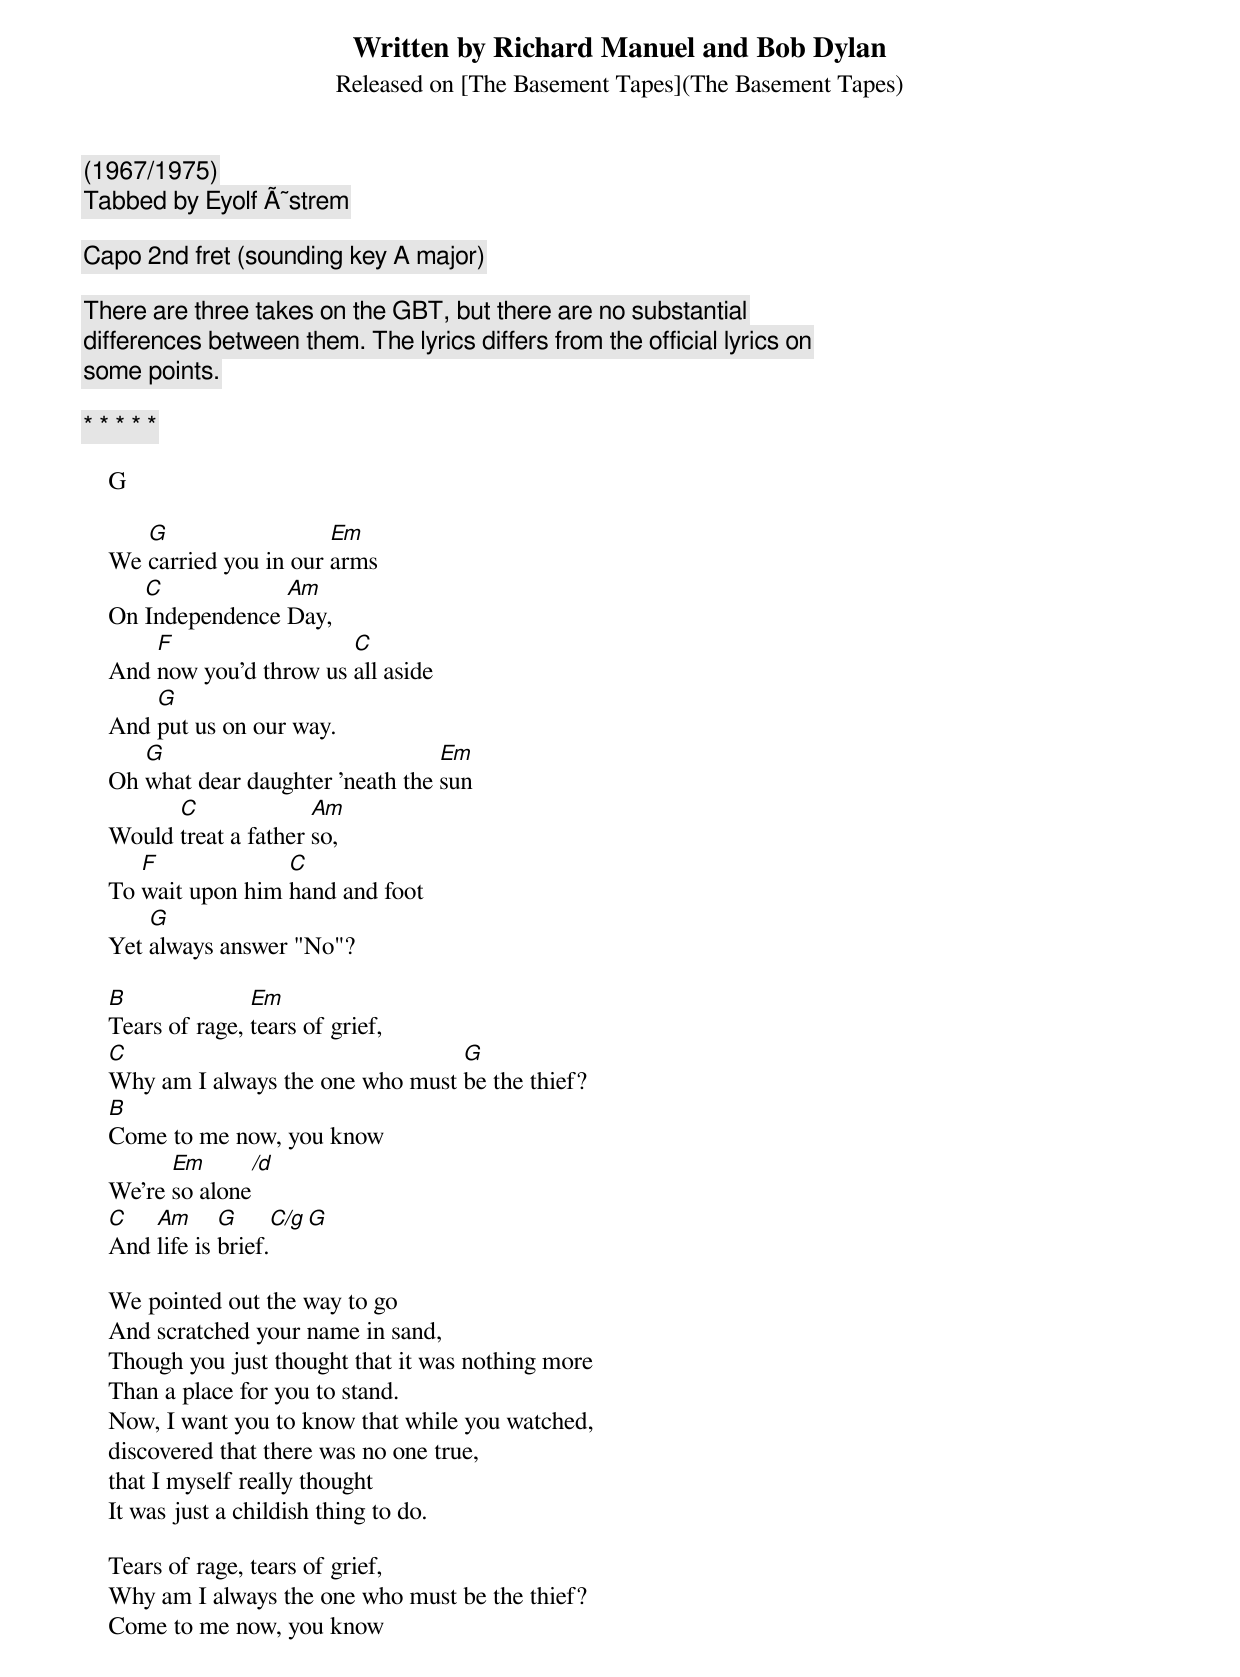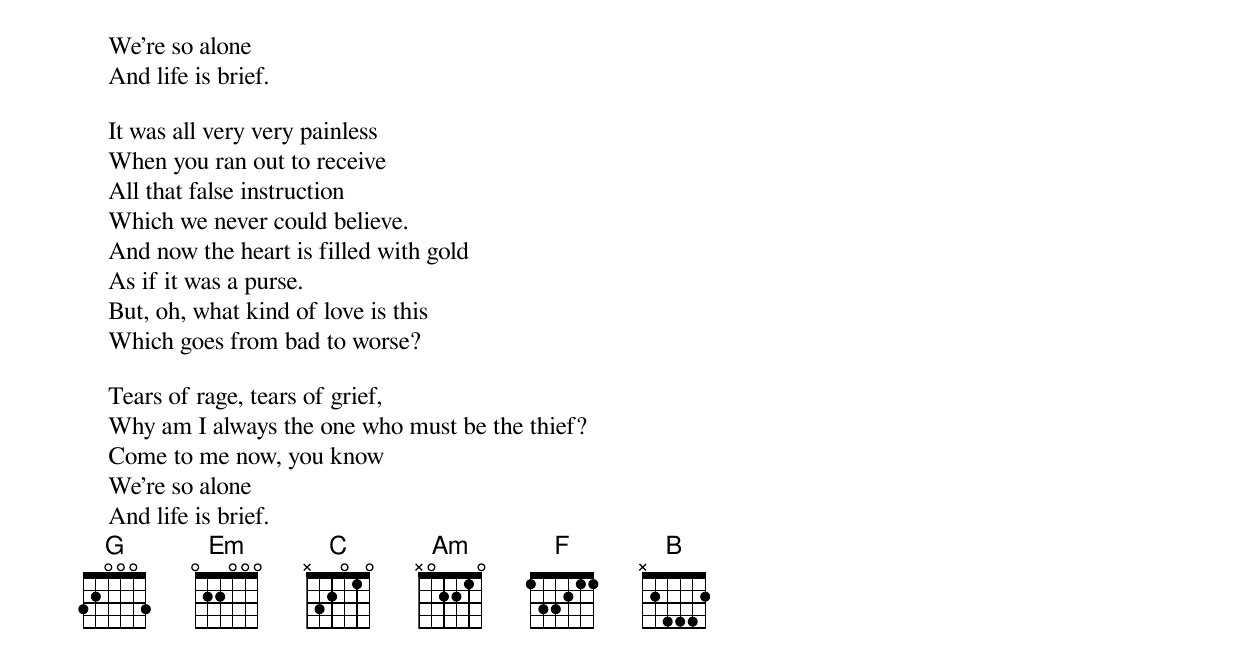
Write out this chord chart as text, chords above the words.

Written by Richard Manuel and Bob Dylan
Released on [The Basement Tapes](The Basement Tapes)
(1967/1975)
Tabbed by Eyolf Ã˜strem

Capo 2nd fret (sounding key A major)

There are three takes on the GBT, but there are no substantial
differences between them. The lyrics differs from the official lyrics on
some points.

* * * * *

    G

       G                  Em
    We carried you in our arms
       C            Am
    On Independence Day,
        F                  C
    And now you'd throw us all aside
        G
    And put us on our way.
       G                             Em
    Oh what dear daughter 'neath the sun
          C              Am
    Would treat a father so,
       F             C
    To wait upon him hand and foot
        G
    Yet always answer "No"?

    B              Em
    Tears of rage, tears of grief,
    C                                G
    Why am I always the one who must be the thief?
    B
    Come to me now, you know
          Em        /d
    We're so alone
    C   Am      G         C/g G
    And life is brief.

    We pointed out the way to go
    And scratched your name in sand,
    Though you just thought that it was nothing more
    Than a place for you to stand.
    Now, I want you to know that while you watched,
    discovered that there was no one true,
    that I myself really thought
    It was just a childish thing to do.

    Tears of rage, tears of grief,
    Why am I always the one who must be the thief?
    Come to me now, you know
    We're so alone
    And life is brief.

    It was all very very painless
    When you ran out to receive
    All that false instruction
    Which we never could believe.
    And now the heart is filled with gold
    As if it was a purse.
    But, oh, what kind of love is this
    Which goes from bad to worse?

    Tears of rage, tears of grief,
    Why am I always the one who must be the thief?
    Come to me now, you know
    We're so alone
    And life is brief.
